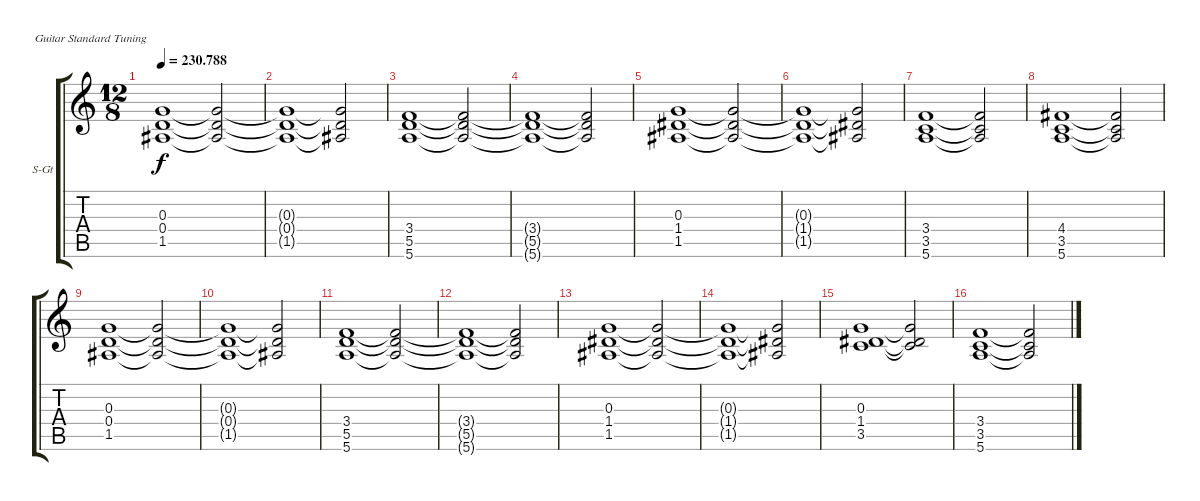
\bracketExtendMode groupsimilarinstruments
\firstSystemTrackNameOrientation horizontal
\otherSystemsTrackNameOrientation horizontal
\track ("Синтезатор I" "S-Gt") {instrument choiraahs}
\staff {score tabs}
\tuning (E4 B3 G3 D3 A2 E2)
\displaytranspose 12
\ts (12 8)
\tempo
230.788
\accidentals auto
\clef g2
\ottava regular
\simile none
\ks c
(0.3 0.4 1.5).1{dy f} (0.3{t} 0.4{t} 1.5{t}).2 |
(0.3{t} 0.4{t} 1.5{t}).1 (0.3{t} 0.4{t} 1.5{t}).2 |
(3.4 5.5 5.6).1 (3.4{t} 5.5{t} 5.6{t}).2 |
(3.4{t} 5.5{t} 5.6{t}).1 (3.4{t} 5.5{t} 5.6{t}).2 |
(0.3 1.4 1.5).1 (0.3{t} 1.4{t} 1.5{t}).2 |
(0.3{t} 1.4{t} 1.5{t}).1 (0.3{t} 1.4{t} 1.5{t}).2 |
(3.4 3.5 5.6).1 (3.4{t} 3.5{t} 5.6{t}).2 |
(4.4 3.5 5.6).1 (4.4{t} 3.5{t} 5.6{t}).2 |
(0.3 0.4 1.5).1 (0.3{t} 0.4{t} 1.5{t}).2 |
(0.3{t} 0.4{t} 1.5{t}).1 (0.3{t} 0.4{t} 1.5{t}).2 |
(3.4 5.5 5.6).1 (3.4{t} 5.5{t} 5.6{t}).2 |
(3.4{t} 5.5{t} 5.6{t}).1 (3.4{t} 5.5{t} 5.6{t}).2 |
(0.3 1.4 1.5).1 (0.3{t} 1.4{t} 1.5{t}).2 |
(0.3{t} 1.4{t} 1.5{t}).1 (0.3{t} 1.4{t} 1.5{t}).2 |
(0.3 1.4 3.5).1 (0.3{t} 1.4{t} 3.5{t}).2 |
(3.4 3.5 5.6).1 (3.4{t} 3.5{t} 5.6{t}).2
